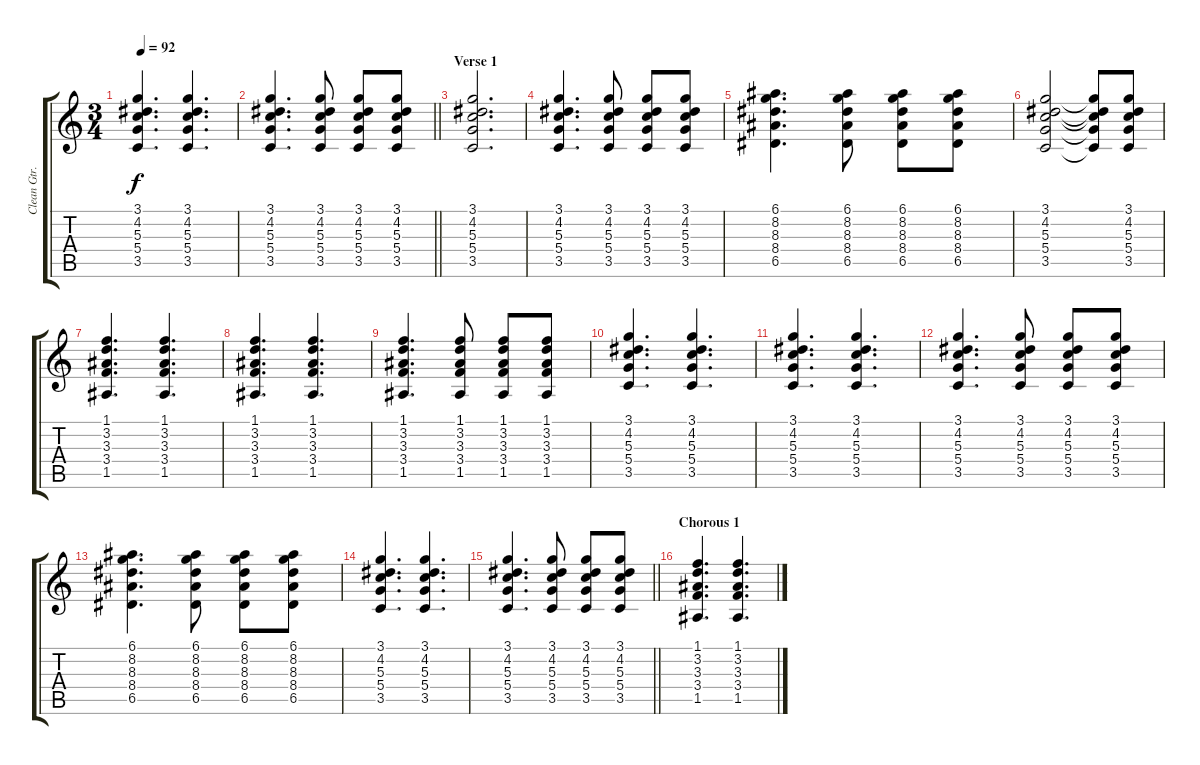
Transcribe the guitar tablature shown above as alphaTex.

\track ("Clean Gtr. 2" "Clean Gtr.") {instrument electricguitarclean}
\staff {score tabs}
\tuning (E4 B3 G3 D3 A2 E2) {hide}
\ts (3 4)
\tempo 92
\clef g2
\ks c
(3.1 4.2 5.3 5.4 3.5).4{d dy f} (3.1 4.2 5.3 5.4 3.5).4{d} |
\barLineRight lightlight
(3.1 4.2 5.3 5.4 3.5).4{d} (3.1 4.2 5.3 5.4 3.5).8 (3.1 4.2 5.3 5.4 3.5).8 (3.1 4.2 5.3 5.4 3.5).8 |
\section ("" "Verse 1")
(3.1 4.2 5.3 5.4 3.5).2{d} |
(3.1 4.2 5.3 5.4 3.5).4{d} (3.1 4.2 5.3 5.4 3.5).8 (3.1 4.2 5.3 5.4 3.5).8 (3.1 4.2 5.3 5.4 3.5).8 |
(6.1 8.2 8.3 8.4 6.5).4{d} (6.1 8.2 8.3 8.4 6.5).8 (6.1 8.2 8.3 8.4 6.5).8 (6.1 8.2 8.3 8.4 6.5).8 |
(3.1 4.2 5.3 5.4 3.5).2 (3.1{t} 4.2{t} 5.3{t} 5.4{t} 3.5{t}).8 (3.1 4.2 5.3 5.4 3.5).8 |
(1.1 3.2 3.3 3.4 1.5).4{d} (1.1 3.2 3.3 3.4 1.5).4{d} |
(1.1 3.2 3.3 3.4 1.5).4{d} (1.1 3.2 3.3 3.4 1.5).4{d} |
(1.1 3.2 3.3 3.4 1.5).4{d} (1.1 3.2 3.3 3.4 1.5).8 (1.1 3.2 3.3 3.4 1.5).8 (1.1 3.2 3.3 3.4 1.5).8 |
(3.1 4.2 5.3 5.4 3.5).4{d} (3.1 4.2 5.3 5.4 3.5).4{d} |
(3.1 4.2 5.3 5.4 3.5).4{d} (3.1 4.2 5.3 5.4 3.5).4{d} |
(3.1 4.2 5.3 5.4 3.5).4{d} (3.1 4.2 5.3 5.4 3.5).8 (3.1 4.2 5.3 5.4 3.5).8 (3.1 4.2 5.3 5.4 3.5).8 |
(6.1 8.2 8.3 8.4 6.5).4{d} (6.1 8.2 8.3 8.4 6.5).8 (6.1 8.2 8.3 8.4 6.5).8 (6.1 8.2 8.3 8.4 6.5).8 |
(3.1 4.2 5.3 5.4 3.5).4{d} (3.1 4.2 5.3 5.4 3.5).4{d} |
\barLineRight lightlight
(3.1 4.2 5.3 5.4 3.5).4{d} (3.1 4.2 5.3 5.4 3.5).8 (3.1 4.2 5.3 5.4 3.5).8 (3.1 4.2 5.3 5.4 3.5).8 |
\section ("" "Chorous 1")
(1.1 3.2 3.3 3.4 1.5).4{d} (1.1 3.2 3.3 3.4 1.5).4{d}
